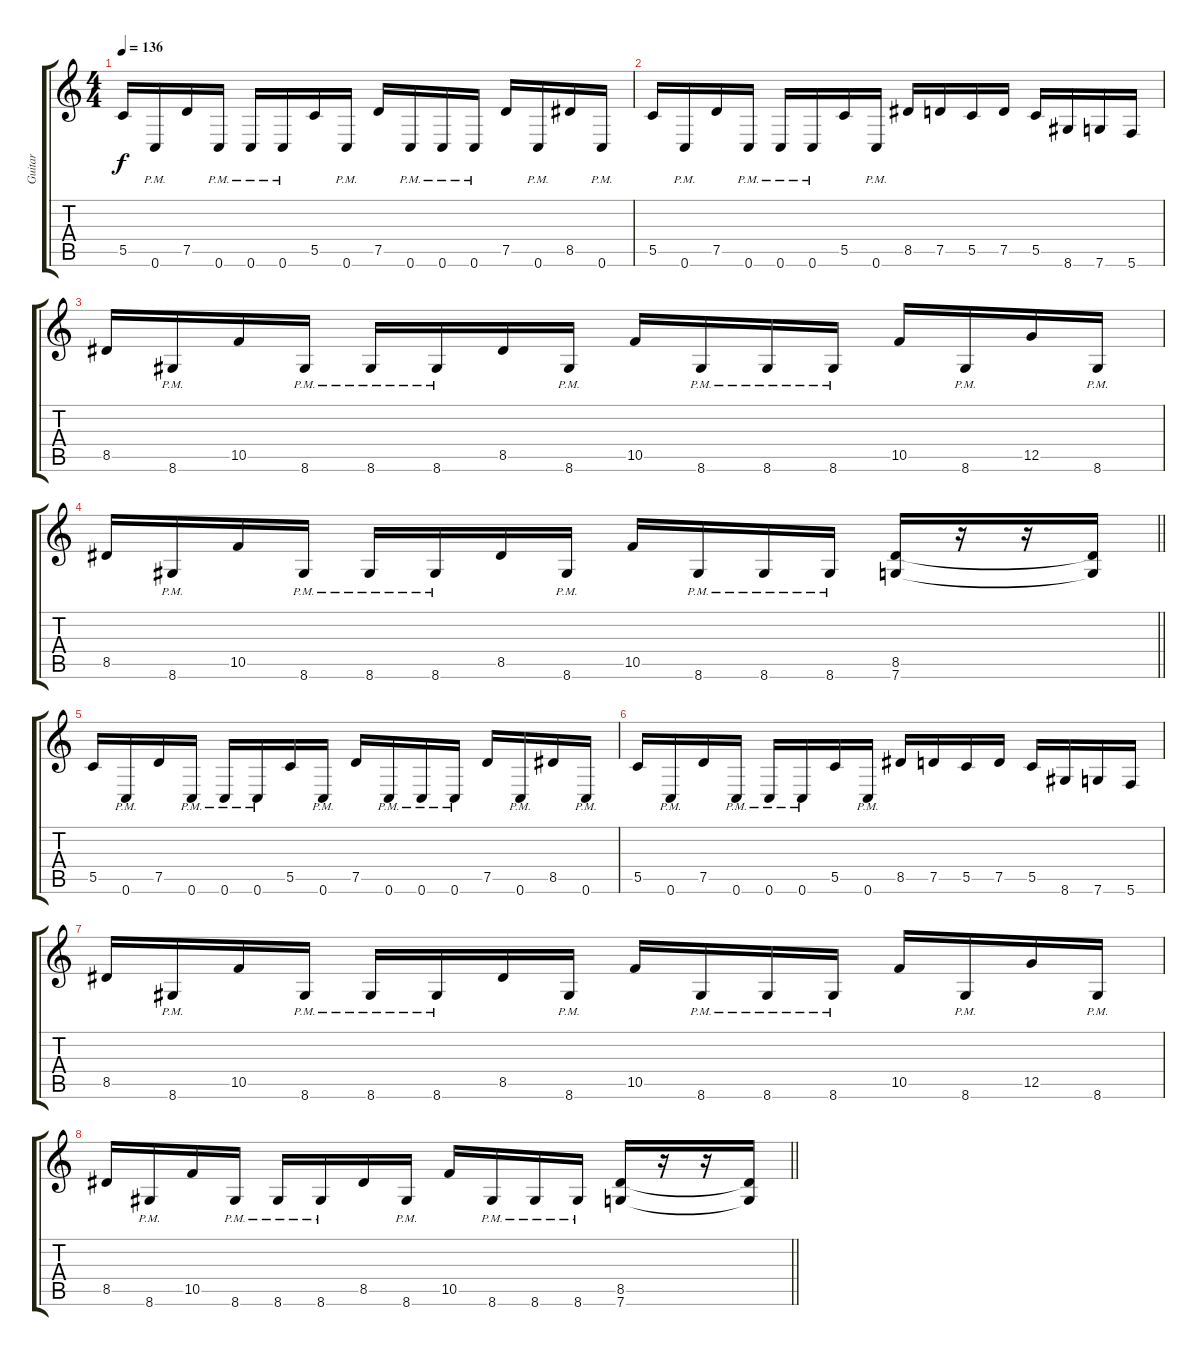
\track ("Guitar" "Guitar") {instrument distortionguitar}
\staff {score tabs}
\tuning (D4 A3 F3 C3 G2 C2) {hide}
\ts (4 4)
\tempo 136
\clef g2
\ks c
5.5.16{dy f} 0.6{pm}.16 7.5.16 0.6{pm}.16 0.6{pm}.16 0.6{pm}.16 5.5.16 0.6{pm}.16 7.5.16 0.6{pm}.16 0.6{pm}.16 0.6{pm}.16 7.5.16 0.6{pm}.16 8.5.16 0.6{pm}.16 |
5.5.16 0.6{pm}.16 7.5.16 0.6{pm}.16 0.6{pm}.16 0.6{pm}.16 5.5.16 0.6{pm}.16 8.5.16 7.5.16 5.5.16 7.5.16 5.5.16 8.6.16 7.6.16 5.6.16 |
8.5.16 8.6{pm}.16 10.5.16 8.6{pm}.16 8.6{pm}.16 8.6{pm}.16 8.5.16 8.6{pm}.16 10.5.16 8.6{pm}.16 8.6{pm}.16 8.6{pm}.16 10.5.16 8.6{pm}.16 12.5.16 8.6{pm}.16 |
\barLineRight lightlight
8.5.16 8.6{pm}.16 10.5.16 8.6{pm}.16 8.6{pm}.16 8.6{pm}.16 8.5.16 8.6{pm}.16 10.5.16 8.6{pm}.16 8.6{pm}.16 8.6{pm}.16 (8.5 7.6).16 r.16 r.16 (8.5{t} 7.6{t}).16 |
5.5.16 0.6{pm}.16 7.5.16 0.6{pm}.16 0.6{pm}.16 0.6{pm}.16 5.5.16 0.6{pm}.16 7.5.16 0.6{pm}.16 0.6{pm}.16 0.6{pm}.16 7.5.16 0.6{pm}.16 8.5.16 0.6{pm}.16 |
5.5.16 0.6{pm}.16 7.5.16 0.6{pm}.16 0.6{pm}.16 0.6{pm}.16 5.5.16 0.6{pm}.16 8.5.16 7.5.16 5.5.16 7.5.16 5.5.16 8.6.16 7.6.16 5.6.16 |
8.5.16 8.6{pm}.16 10.5.16 8.6{pm}.16 8.6{pm}.16 8.6{pm}.16 8.5.16 8.6{pm}.16 10.5.16 8.6{pm}.16 8.6{pm}.16 8.6{pm}.16 10.5.16 8.6{pm}.16 12.5.16 8.6{pm}.16 |
\barLineRight lightlight
8.5.16 8.6{pm}.16 10.5.16 8.6{pm}.16 8.6{pm}.16 8.6{pm}.16 8.5.16 8.6{pm}.16 10.5.16 8.6{pm}.16 8.6{pm}.16 8.6{pm}.16 (8.5 7.6).16 r.16 r.16 (8.5{t} 7.6{t}).16
